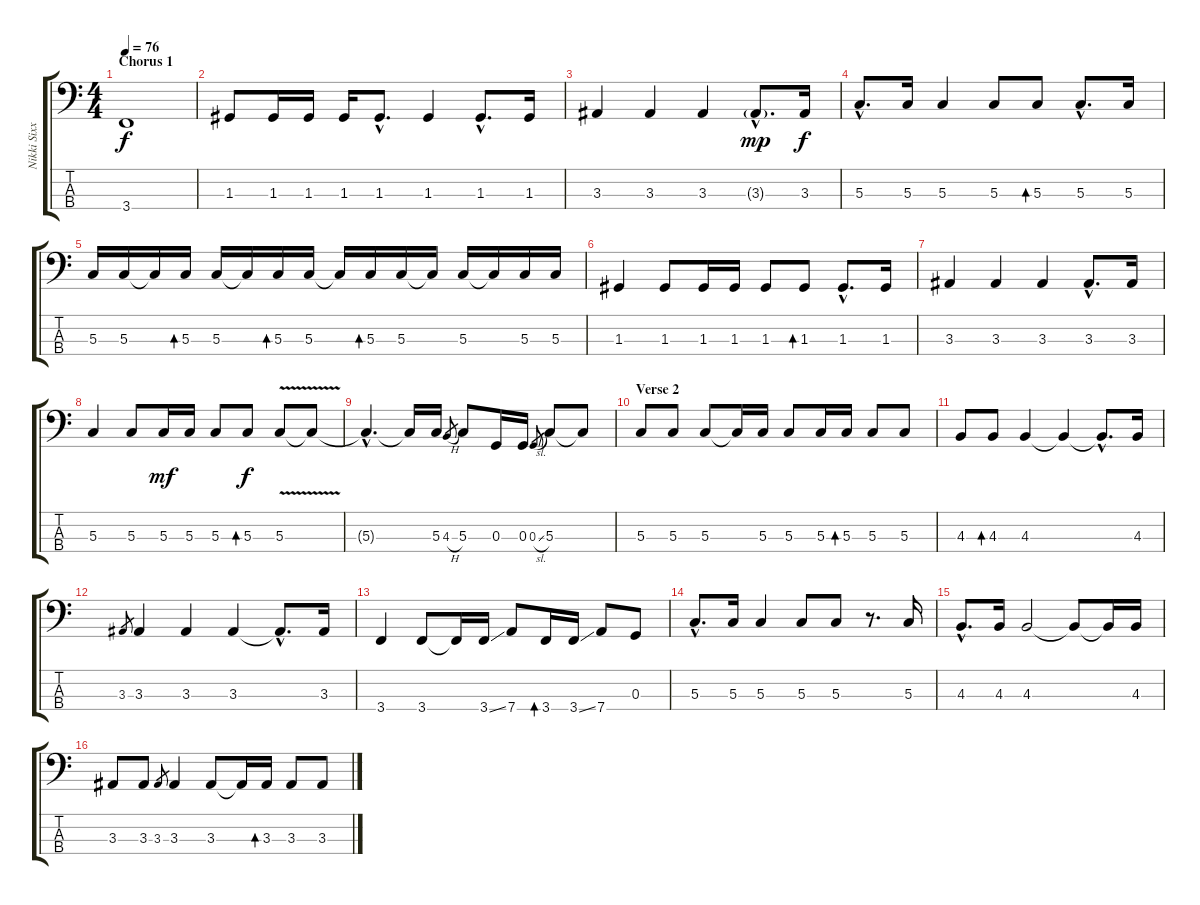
\track ("Nikki Sixx" "Nikki Sixx") {instrument electricbasspick}
\staff {score tabs}
\tuning (F2 C2 G1 D1) {hide}
\ts (4 4)
\section ("" "Chorus 1")
\tempo 76
\clef f4
\ks c
3.4{t}.1{dy f} |
1.3.8 1.3.16 1.3.16 1.3.16 1.3{hac}.8{d} 1.3.4 1.3{hac}.8{d} 1.3.16 |
3.3.4 3.3.4 3.3.4 3.3{g hac}.8{d dy mp} 3.3.16{dy f} |
5.3{hac}.8{d} 5.3.16 5.3.4 5.3.8 5.3.8{bd 240} 5.3{hac}.8{d} 5.3.16 |
5.3.16 5.3.16 5.3{t}.16 5.3.16{bd 120} 5.3.16 5.3{t}.16 5.3.16{bd 120} 5.3.16 5.3{t}.16 5.3.16{bd 120} 5.3.16 5.3{t}.16 5.3.16 5.3{t}.16 5.3.16 5.3.16 |
1.3.4 1.3.8 1.3.16 1.3.16 1.3.8 1.3.8{bd 240} 1.3{hac}.8{d} 1.3.16 |
3.3.4 3.3.4 3.3.4 3.3{hac}.8{d} 3.3.16 |
5.3.4 5.3.8 5.3.16{dy mf} 5.3.16 5.3.8 5.3.8{bd 240 dy f} 5.3{v}.8 5.3{t}.8 |
5.3{hac t}.4{d} 5.3{t}.16 5.3.16 4.3{h}.8{gr} 5.3.8 0.3.16 0.3.16 0.3{sl}.8{gr} 5.3.8 5.3{t}.8 |
\section ("" "Verse 2")
5.3.8 5.3.8 5.3.8 5.3{t}.16 5.3.16 5.3.8 5.3.16 5.3.16{bd 120} 5.3.8 5.3.8 |
4.3.8 4.3.8{bd 240} 4.3.4 4.3{t}.4 4.3{hac t}.8{d} 4.3.16 |
3.3.8{gr} 3.3.4 3.3.4 3.3.4 3.3{hac t}.8{d} 3.3.16 |
3.4.4 3.4.8 3.4{t}.16 3.4{ss}.16 7.4.8 3.4.16{bd 120} 3.4{ss}.16 7.4.8 0.3.8 |
5.3{hac}.8{d} 5.3.16 5.3.4 5.3.8 5.3.8 r.8{d} 5.3.16 |
4.3{hac}.8{d} 4.3.16 4.3.2 4.3{t}.8 4.3{t}.16 4.3.16 |
3.3.8 3.3.8 3.3.8{gr} 3.3.4 3.3.8 3.3{t}.16 3.3.16{bd 120} 3.3.8 3.3.8
